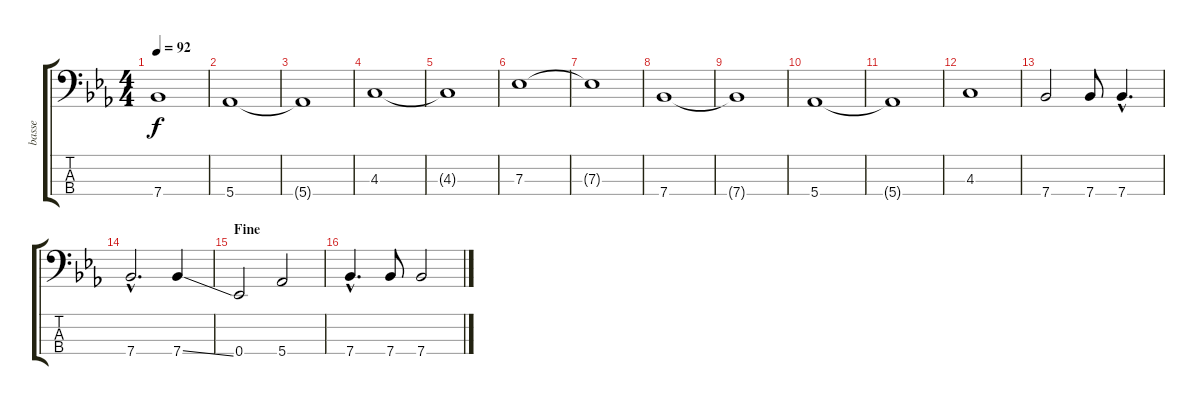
\track ("basse" "basse") {instrument electricbassfinger}
\staff {score tabs}
\tuning (Gb2 Db2 Ab1 Eb1) {hide}
\ts (4 4)
\tempo 92
\clef f4
\ks eb
7.4{t}.1{dy f} |
5.4.1 |
5.4{t}.1 |
4.3.1 |
4.3{t}.1 |
7.3.1 |
7.3{t}.1 |
7.4.1 |
7.4{t}.1 |
5.4.1 |
5.4{t}.1 |
4.3.1 |
7.4.2 7.4.8 7.4{hac}.4{d} |
7.4{hac}.2{d} 7.4{ss}.4 |
\section ("" "Fine")
0.4.2 5.4.2 |
7.4{hac}.4{d} 7.4.8 7.4.2
